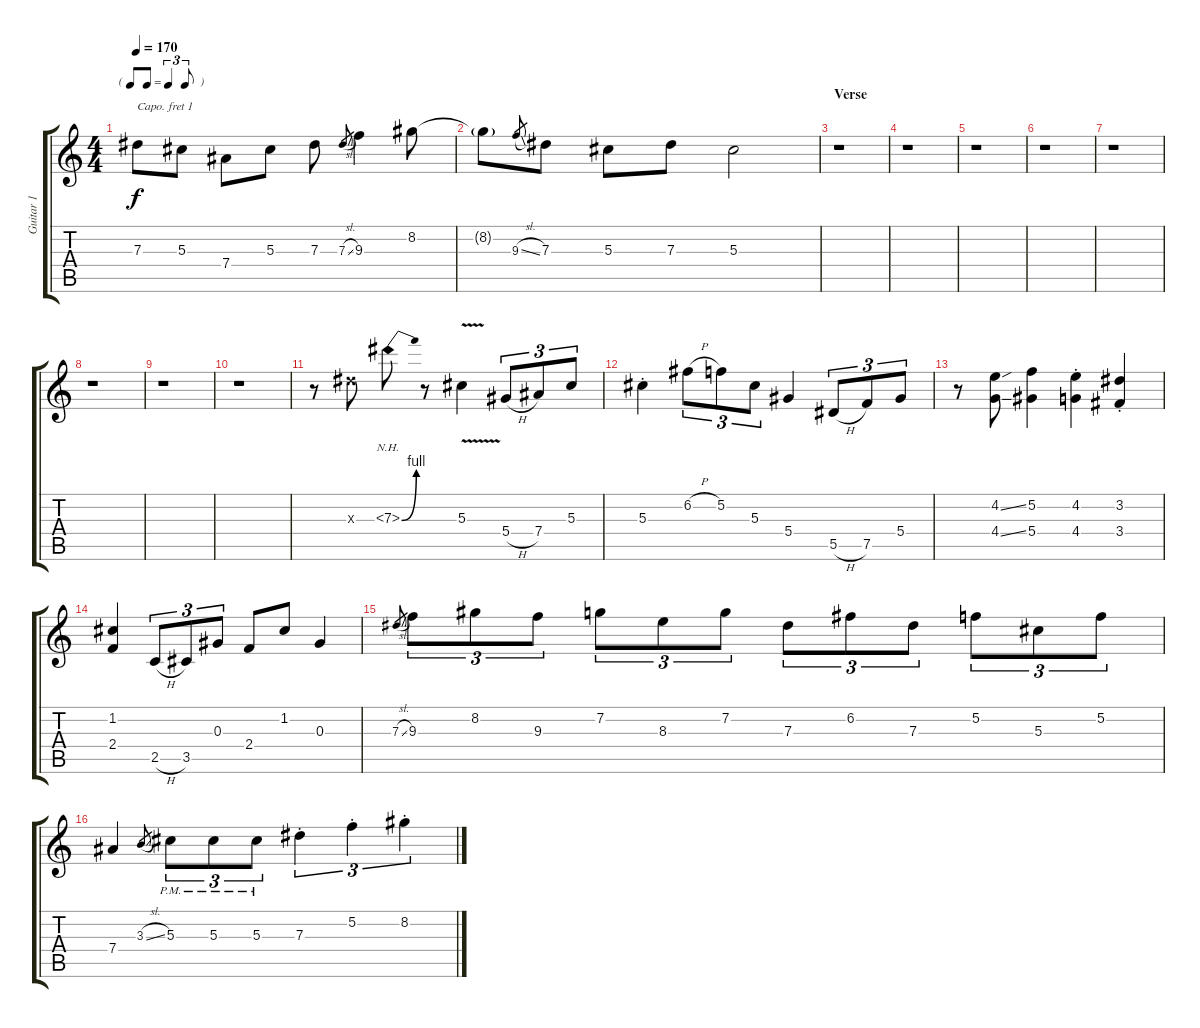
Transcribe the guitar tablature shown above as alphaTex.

\track ("Guitar 1" "Guitar 1") {instrument distortionguitar}
\staff {score tabs}
\capo 1
\tuning (E4 B3 G3 D3 A2 E2) {hide}
\ts (4 4)
\tf triplet8th
\tempo 170
\clef g2
\ks c
7.3.8{dy f} 5.3.8 7.4.8 5.3.8 7.3.8 7.3{sl}.8{gr} 9.3.4 8.2.8 |
8.2{g t}.8 9.3{sl}.8{gr} 7.3.8 5.3.8 7.3.8 5.3.2 |
\section ("" "Verse")
r.1 |
r.1 |
r.1 |
r.1 |
r.1 |
r.1 |
r.1 |
r.1 |
r.8 7.3{x}.8 7.3{be (bend 0 0 60 4) nh}.8 r.8 5.3{v}.4 5.4{h}.8{tu (3 2)} 7.4.8{tu (3 2)} 5.3.8{tu (3 2)} |
5.3{st}.4 6.2{h}.8{tu (3 2)} 5.2.8{tu (3 2)} 5.3.8{tu (3 2)} 5.4.4 5.5{h}.8{tu (3 2)} 7.5.8{tu (3 2)} 5.4.8{tu (3 2)} |
r.8 (4.2{ss} 4.4{ss}).8 (5.2 5.4).4 (4.2{st} 4.4{st}).4 (3.2{st} 3.4{st}).4 |
(1.2 2.4).4 2.5{h}.8{tu (3 2)} 3.5.8{tu (3 2)} 0.3.8{tu (3 2)} 2.4.8 1.2.8 0.3.4 |
7.3{sl}.8{gr} 9.3.8{tu (3 2)} 8.2.8{tu (3 2)} 9.3.8{tu (3 2)} 7.2.8{tu (3 2)} 8.3.8{tu (3 2)} 7.2.8{tu (3 2)} 7.3.8{tu (3 2)} 6.2.8{tu (3 2)} 7.3.8{tu (3 2)} 5.2.8{tu (3 2)} 5.3.8{tu (3 2)} 5.2.8{tu (3 2)} |
7.4.4 3.3{sl}.8{gr} 5.3{pm}.8{tu (3 2)} 5.3{pm}.8{tu (3 2)} 5.3{pm}.8{tu (3 2)} 7.3{st}.4{tu (3 2)} 5.2{st}.4{tu (3 2)} 8.2{st}.4{tu (3 2)}
